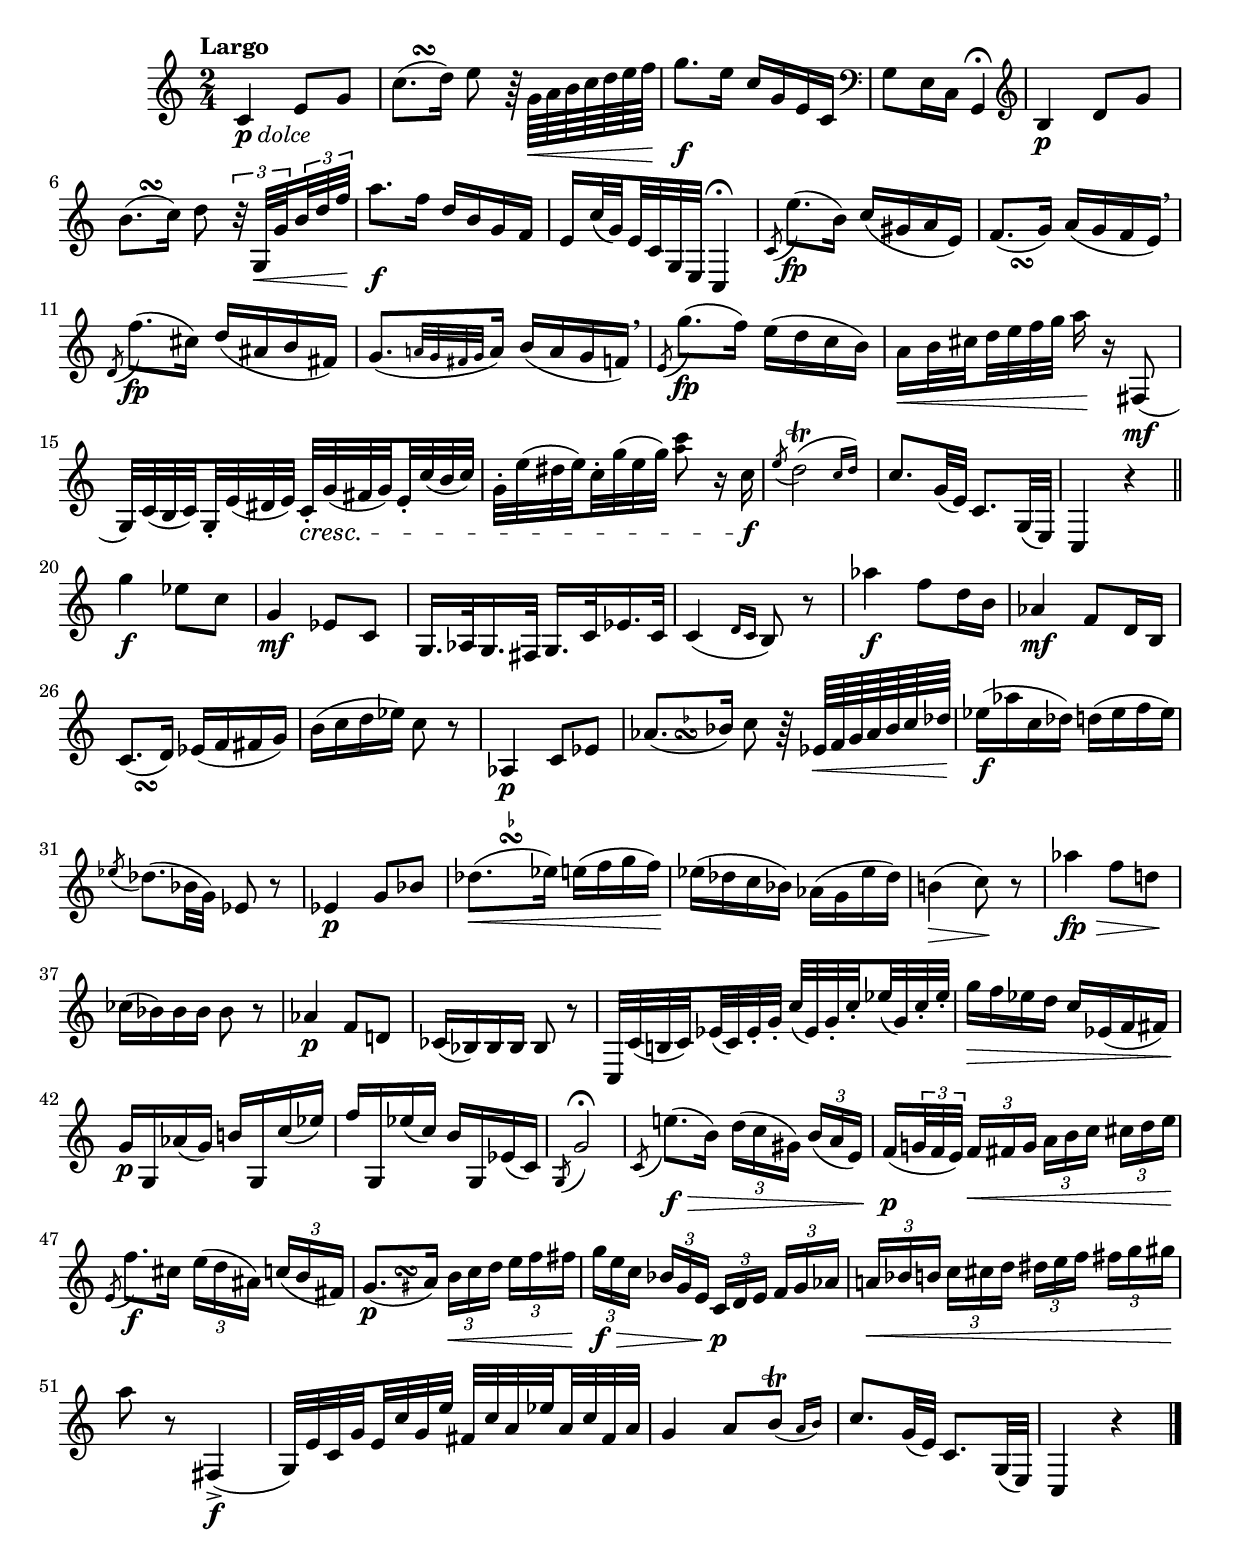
\version "2.24.0"

\version "2.24.0"

#(define subdivide-beams (define-music-function (baseMoment beatStructure music) (rational? list? ly:music?)
#{
  \set subdivideBeams = ##t
  \set baseMoment = #(ly:make-moment baseMoment)
  \set beatStructure = #beatStructure
  #music
  \unset beatStructure
  \unset baseMoment
  \unset subdivideBeams
#}))

\include "../turn-markup.ily"
\include "settings.ily"

\relative {
  \language "english"

  \transposition f

  \tempo "Largo"

  \key c \major
  \time 2/4

  c'4_\markup { \dynamic "p" \italic "dolce" } e8 g |
  <<
    { c8.( d16) }
    { s8 s^\turn-markup }
  >> e8 r64 g, \< a b c d e f |
  g8.\f e16 c g e c |
  \clef \bass-clef-name g8 e16 c g4\fermata |
  \clef "treble" b'4 \p d8 g |
  <<
    { b8.( c16) }
    { s8 s^\turn-markup }
  >> d8 \subdivide-beams #1/16 4,4 { \tuplet 3/2 16 { r32 g,, \< g' b d f } } |
  a8. \f f16 d b g f |
  \subdivide-beams #1/8 2,2 { e16 c'32( g) e c g e } c4\fermata |
  \acciaccatura c'8 e'8.\fp( b16) c( g-sharp a e) |
  <<
    { f8.( g16) }
    { s8 s_\turn-markup }
  >> a16( g f e) \breathe |
  \acciaccatura d8 f'8.\fp( c-sharp16) d( a-sharp b f-sharp) |
  g8.[( \grace { a!32 g f-sharp g } a16)] b16( a g f) \breathe |
  \acciaccatura e8 g'8.\fp( f16) e( d c b) |
  \subdivide-beams #1/8 2,2 { a16 \< b32 c-sharp d e f g } a16 \! r f-sharp,,8( \mf |
  \subdivide-beams #1/8 2,2 {
    g32) c( b c) g-. e'( d-sharp e) c-. \cresc g'( f-sharp g) e-. c'( b c) |
    g32-. e'( d-sharp e) c-. g'( e g)
  } <c \tweak font-size #-2 a>8 r16 c, \f |
  \acciaccatura e8 \afterGrace d2\trill( { c16 d) } |
  c8. g32( e) c8. g32( e) |
  c4 r | \bar "||"

  g'''4 \f e-flat8 c |
  g4 \mf e-flat8 c |
  g16. a-flat32 g16. f-sharp32 g16. c32 e-flat16. c32 |
  c4( \grace { d16 c } b8) r |
  a-flat''4 \f f8 d16 b |
  a-flat4 \mf f8 d16 b |
  <<
    { c8.( d16) }
    { s8 s_\turn-markup }
  >> e-flat16( f f-sharp g) |
  b16( c d e-flat) c8 r |

  a-flat,4 \p c8 e-flat |
  <<
    { a-flat8.( b-flat16) }
    {
      s8
      \textLengthOn
      \once \override TextScript.extra-spacing-width = #'(-0.5 . 0.5)
      \once \override TextScript.outside-staff-priority = ##f
      \once \override TextScript.Y-offset = #1
      s_#(turn-with-accidentals (markup #:flat) (markup #:null))
      \textLengthOff
    }
  >> c8 r64 e-flat, \< f g a-flat b-flat c d-flat |
  e-flat16(\f a-flat c, d-flat) d( e-flat f e-flat) |
  \acciaccatura e-flat8 d-flat8.( b-flat32 g) e-flat8 r |
  e-flat4 \p g8 b-flat |
  <<
    {
      \shape #'((0 . 0) (0 . 0.1) (0 . 0.1) (0 . 0)) Slur
      d-flat8.( \< e-flat16)
    }
    {
      s8
      \textLengthOn
      \once \override TextScript.extra-spacing-width = #'(-0.5 . 0.5)
      \once \override TextScript.outside-staff-priority = ##f
      \once \override TextScript.Y-offset = #2
      s^#(turn-with-accidentals (markup #:flat) (markup #:null))
      \textLengthOff
    }
  >> e16( f g f) \! |
  e-flat16( d-flat c b-flat) a-flat( g e-flat' d-flat) |
  b!4( \> c8) \! r |
  a-flat'4\fp \> f8 d! \! |
  c-flat16( b-flat) b-flat b-flat b-flat8 r |
  a-flat4 \p f8 d! |
  c-flat16( b-flat) b-flat b-flat b-flat8 r |
  \subdivide-beams #1/8 2,2 { c,32 c'( b! c) e-flat( c) e-flat-. g-. c( e-flat,) g-. c-. e-flat( g,) c-. e-flat-. } |
  g16 \> f e-flat d c e-flat,( f f-sharp) |
  g16 \p g, a-flat'( g) b! g, c'( e-flat) |
  f16 g,, e-flat''( c) b g, e-flat'( c) |
  \acciaccatura g8 g'2\fermata |

  \set Timing.beamExceptions = \beamExceptions { \tuplet 3/2 8 { 16[ 16 16] 16[ 16 16] 16[ 16 16] 16[ 16 16] } }

  \acciaccatura c,8 e-natural'!8.( \f \> b16) \tuplet 3/2 8 { d16( c g-sharp) b( a e) } |
  f16( \p \tuplet 3/2 { g!32 f e) } \tuplet 3/2 8 { f16 \< f-sharp g a b c c-sharp d e } |
  \acciaccatura e,8 f'8. \f c-sharp16 \tuplet 3/2 8 { e16( d a-sharp) c( b f-sharp) } |
  <<
    { g8.( \p a16) }
    {
      s8
      \textLengthOn
      \once \override TextScript.extra-spacing-width = #'(-0.5 . 0.5)
      \once \override TextScript.outside-staff-priority = ##f
      \once \override TextScript.Y-offset = #0.5
      s^#(turn-with-accidentals (markup #:null) (markup #:sharp))
      \textLengthOff
    }
  >> \tuplet 3/2 8 { b16 \< c d e f f-sharp } |
  \tuplet 3/2 8 {
    g16 \f \> e c b-flat g e c \p d e f g a-flat |
    a! \< b-flat b c c-sharp d d-sharp e f f-sharp g g-sharp |
  }

  \unset Timing.beamExceptions

  a8 \! r f-sharp,,4->( \f |
  \subdivide-beams #1/8 2,2 { g32) e' c g' e c' g e' f-sharp, c' a e-flat' a, c f-sharp, a } |
  g4 a8 \afterGrace b\trill( { a16 b) } |
  c8. g32( e) c8. g32( e) |
  c4 r | \bar "|."
}
